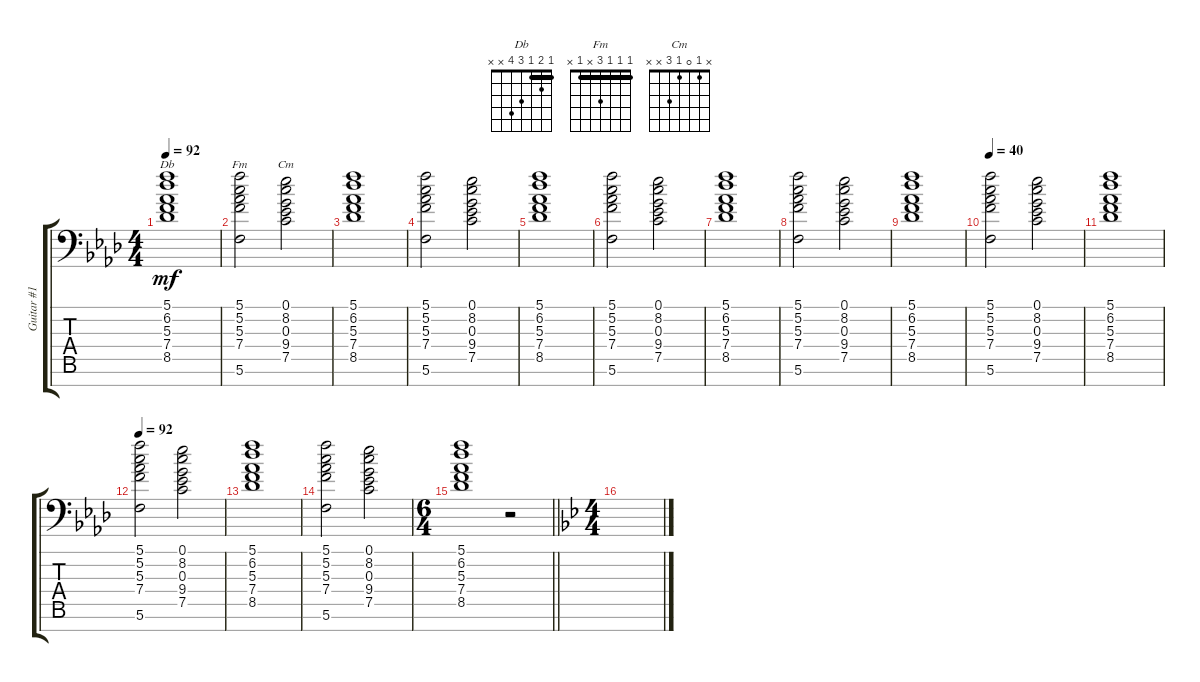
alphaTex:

\track ("Guitar #1" "Guitar #1") {instrument distortionguitar}
\staff {score tabs}
\tuning (C4 G3 Eb3 Bb2 F2 C2 G1) {hide}
\chord ("Db" 1 2 1 3 4 x x) {barre 1}
\chord ("Fm" 1 1 1 3 x 1 x) {barre 1}
\chord ("Cm" x 1 0 1 3 x x)
\ts (4 4)
\tempo 92
\clef f4
\ks fminor
(5.1 6.2 5.3 7.4 8.5).1{ch "Db" dy mf balance 15} |
(5.1 5.2 5.3 7.4 5.6).2{ch "Fm" balance 4} (0.1 8.2 0.3 9.4 7.5).2{ch "Cm" balance 12} |
(5.1 6.2 5.3 7.4 8.5).1{balance 1} |
(5.1 5.2 5.3 7.4 5.6).2{balance 12} (0.1 8.2 0.3 9.4 7.5).2{balance 4} |
(5.1 6.2 5.3 7.4 8.5).1{balance 15} |
(5.1 5.2 5.3 7.4 5.6).2{balance 12} (0.1 8.2 0.3 9.4 7.5).2{balance 4} |
(5.1 6.2 5.3 7.4 8.5).1{balance 15} |
(5.1 5.2 5.3 7.4 5.6).2{balance 12} (0.1 8.2 0.3 9.4 7.5).2{balance 4} |
(5.1 6.2 5.3 7.4 8.5).1{balance 15} |
\tempo 40
(5.1 5.2 5.3 7.4 5.6).2{balance 12} (0.1 8.2 0.3 9.4 7.5).2{balance 4} |
(5.1 6.2 5.3 7.4 8.5).1{balance 15} |
\tempo 92
(5.1 5.2 5.3 7.4 5.6).2{balance 12} (0.1 8.2 0.3 9.4 7.5).2{balance 4} |
(5.1 6.2 5.3 7.4 8.5).1{balance 15} |
(5.1 5.2 5.3 7.4 5.6).2{balance 12} (0.1 8.2 0.3 9.4 7.5).2{balance 4} |
\ts (6 4)
\barLineRight lightlight
(5.1 6.2 5.3 7.4 8.5).1{balance 15} r.2 |
\ts (4 4)
\ks bb
